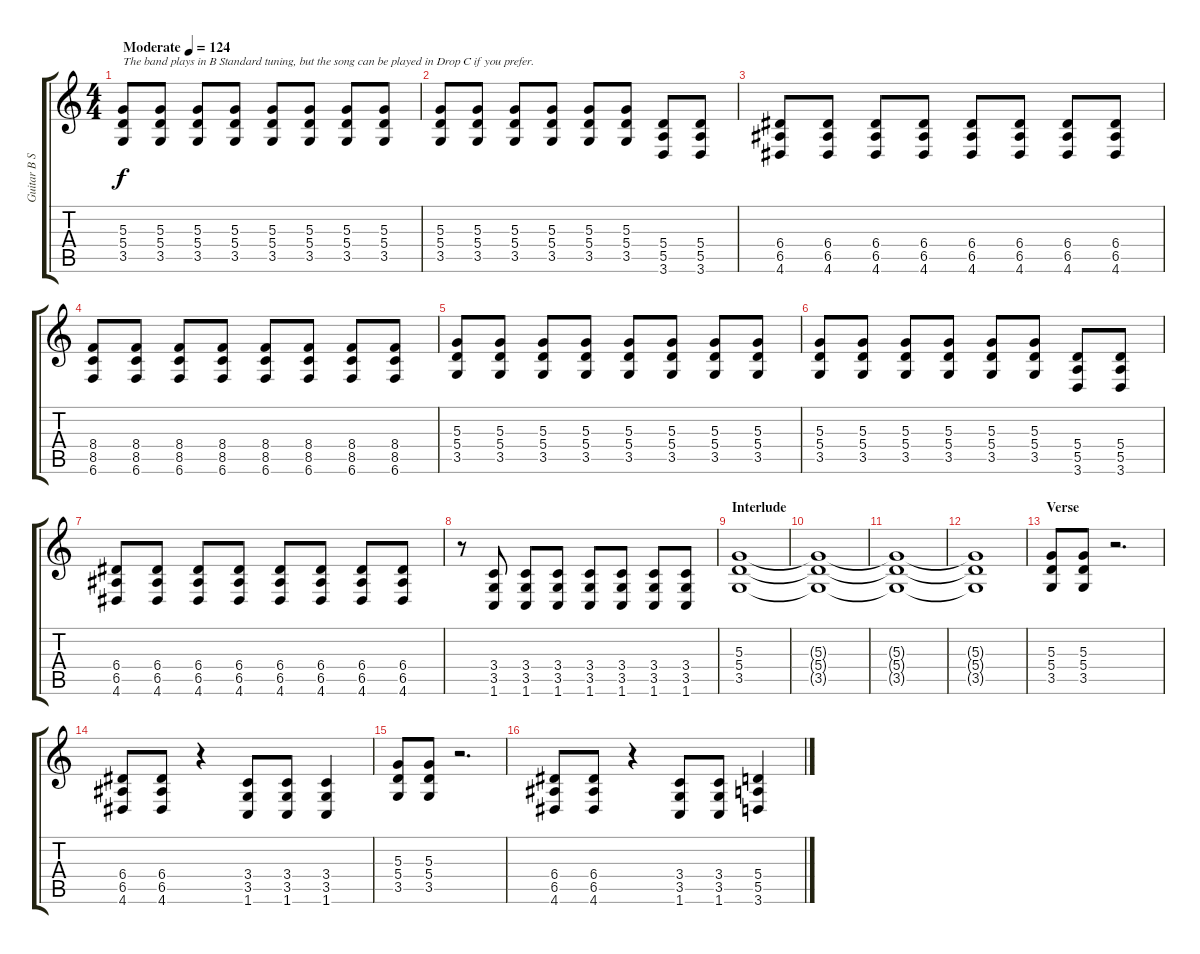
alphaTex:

\track ("Guitar B Standard" "Guitar B S") {instrument distortionguitar}
\staff {score tabs}
\tuning (B3 Gb3 D3 A2 E2 B1) {hide}
\ts (4 4)
\tempo (124 "Moderate")
\clef g2
\ks c
(5.3 5.4 3.5).8{txt "The band plays in B Standard tuning, but the song can be played in Drop C if you prefer." dy f instrument distortionguitar} (5.3 5.4 3.5).8 (5.3 5.4 3.5).8 (5.3 5.4 3.5).8 (5.3 5.4 3.5).8 (5.3 5.4 3.5).8 (5.3 5.4 3.5).8 (5.3 5.4 3.5).8 |
(5.3 5.4 3.5).8 (5.3 5.4 3.5).8 (5.3 5.4 3.5).8 (5.3 5.4 3.5).8 (5.3 5.4 3.5).8 (5.3 5.4 3.5).8 (5.4 5.5 3.6).8 (5.4 5.5 3.6).8 |
(6.4 6.5 4.6).8 (6.4 6.5 4.6).8 (6.4 6.5 4.6).8 (6.4 6.5 4.6).8 (6.4 6.5 4.6).8 (6.4 6.5 4.6).8 (6.4 6.5 4.6).8 (6.4 6.5 4.6).8 |
(8.4 8.5 6.6).8 (8.4 8.5 6.6).8 (8.4 8.5 6.6).8 (8.4 8.5 6.6).8 (8.4 8.5 6.6).8 (8.4 8.5 6.6).8 (8.4 8.5 6.6).8 (8.4 8.5 6.6).8 |
(5.3 5.4 3.5).8 (5.3 5.4 3.5).8 (5.3 5.4 3.5).8 (5.3 5.4 3.5).8 (5.3 5.4 3.5).8 (5.3 5.4 3.5).8 (5.3 5.4 3.5).8 (5.3 5.4 3.5).8 |
(5.3 5.4 3.5).8 (5.3 5.4 3.5).8 (5.3 5.4 3.5).8 (5.3 5.4 3.5).8 (5.3 5.4 3.5).8 (5.3 5.4 3.5).8 (5.4 5.5 3.6).8 (5.4 5.5 3.6).8 |
(6.4 6.5 4.6).8 (6.4 6.5 4.6).8 (6.4 6.5 4.6).8 (6.4 6.5 4.6).8 (6.4 6.5 4.6).8 (6.4 6.5 4.6).8 (6.4 6.5 4.6).8 (6.4 6.5 4.6).8 |
r.8 (3.4 3.5 1.6).8 (3.4 3.5 1.6).8 (3.4 3.5 1.6).8 (3.4 3.5 1.6).8 (3.4 3.5 1.6).8 (3.4 3.5 1.6).8 (3.4 3.5 1.6).8 |
\section ("" "Interlude")
(5.3 5.4 3.5).1 |
(5.3{t} 5.4{t} 3.5{t}).1 |
(5.3{t} 5.4{t} 3.5{t}).1 |
(5.3{t} 5.4{t} 3.5{t}).1 |
\section ("" "Verse")
(5.3 5.4 3.5).8 (5.3 5.4 3.5).8 r.2{d} |
(6.4 6.5 4.6).8 (6.4 6.5 4.6).8 r.4 (3.4 3.5 1.6).8 (3.4 3.5 1.6).8 (3.4 3.5 1.6).4 |
(5.3 5.4 3.5).8 (5.3 5.4 3.5).8 r.2{d} |
(6.4 6.5 4.6).8 (6.4 6.5 4.6).8 r.4 (3.4 3.5 1.6).8 (3.4 3.5 1.6).8 (5.4 5.5 3.6).4
